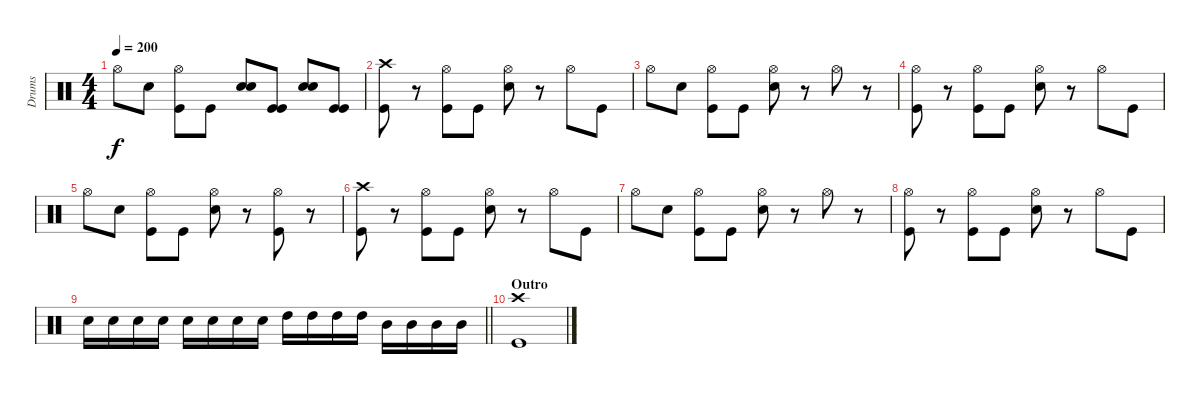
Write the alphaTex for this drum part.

\track ("Drums" "Drums") {instrument percussion}
\staff {score}
\articulation defaults
\ts (4 4)
\tempo 200
\clef neutral
\ks c "Hi-Hat (open)".8{dy f} "Snare (hit) 2".8
("Kick (hit)" "Hi-Hat (open)").8 "Kick (hit)".8 ("Snare (hit) 2" "Snare (hit) 2").8 ("Kick (hit)" "Kick (hit)").8 ("Snare (hit) 2" "Snare (hit) 2").8 ("Kick (hit)" "Kick (hit)").8 |
("Kick (hit)" "Crash high (hit)").8 r.8 ("Hi-Hat (open)" "Kick (hit)").8 "Kick (hit)".8 ("Hi-Hat (open)" "Snare (hit) 2").8 r.8 "Hi-Hat (open)".8 "Kick (hit)".8 |
"Hi-Hat (open)".8 "Snare (hit) 2".8 ("Kick (hit)" "Hi-Hat (open)").8 "Kick (hit)".8 ("Snare (hit) 2" "Hi-Hat (open)").8 r.8 "Hi-Hat (open)".8 r.8 |
("Kick (hit)" "Hi-Hat (open)").8 r.8 ("Hi-Hat (open)" "Kick (hit)").8 "Kick (hit)".8 ("Hi-Hat (open)" "Snare (hit) 2").8 r.8 "Hi-Hat (open)".8 "Kick (hit)".8 |
"Hi-Hat (open)".8 "Snare (hit) 2".8 ("Kick (hit)" "Hi-Hat (open)").8 "Kick (hit)".8 ("Snare (hit) 2" "Hi-Hat (open)").8 r.8 ("Hi-Hat (open)" "Kick (hit)").8 r.8 |
("Kick (hit)" "Crash high (hit)").8 r.8 ("Hi-Hat (open)" "Kick (hit)").8 "Kick (hit)".8 ("Hi-Hat (open)" "Snare (hit) 2").8 r.8 "Hi-Hat (open)".8 "Kick (hit)".8 |
"Hi-Hat (open)".8 "Snare (hit) 2".8 ("Kick (hit)" "Hi-Hat (open)").8 "Kick (hit)".8 ("Snare (hit) 2" "Hi-Hat (open)").8 r.8 "Hi-Hat (open)".8 r.8 |
("Kick (hit)" "Hi-Hat (open)").8 r.8 ("Hi-Hat (open)" "Kick (hit)").8 "Kick (hit)".8 ("Hi-Hat (open)" "Snare (hit) 2").8 r.8 "Hi-Hat (open)".8 "Kick (hit)".8 |
\barLineRight lightlight "Snare (hit) 2".16 "Snare (hit) 2".16 "Snare (hit) 2".16 "Snare (hit) 2".16 "Snare (hit) 2".16 "Snare (hit) 2".16 "Snare (hit) 2".16 "Snare (hit) 2".16 "High Tom (hit)".16 "High Tom (hit)".16 "High Tom (hit)".16 "High Tom (hit)".16 "Mid Tom (hit)".16 "Mid Tom (hit)".16 "Mid Tom (hit)".16 "Mid Tom (hit)".16
|
\section ("" "Outro")
("Kick (hit)" "Crash high (hit)").1
